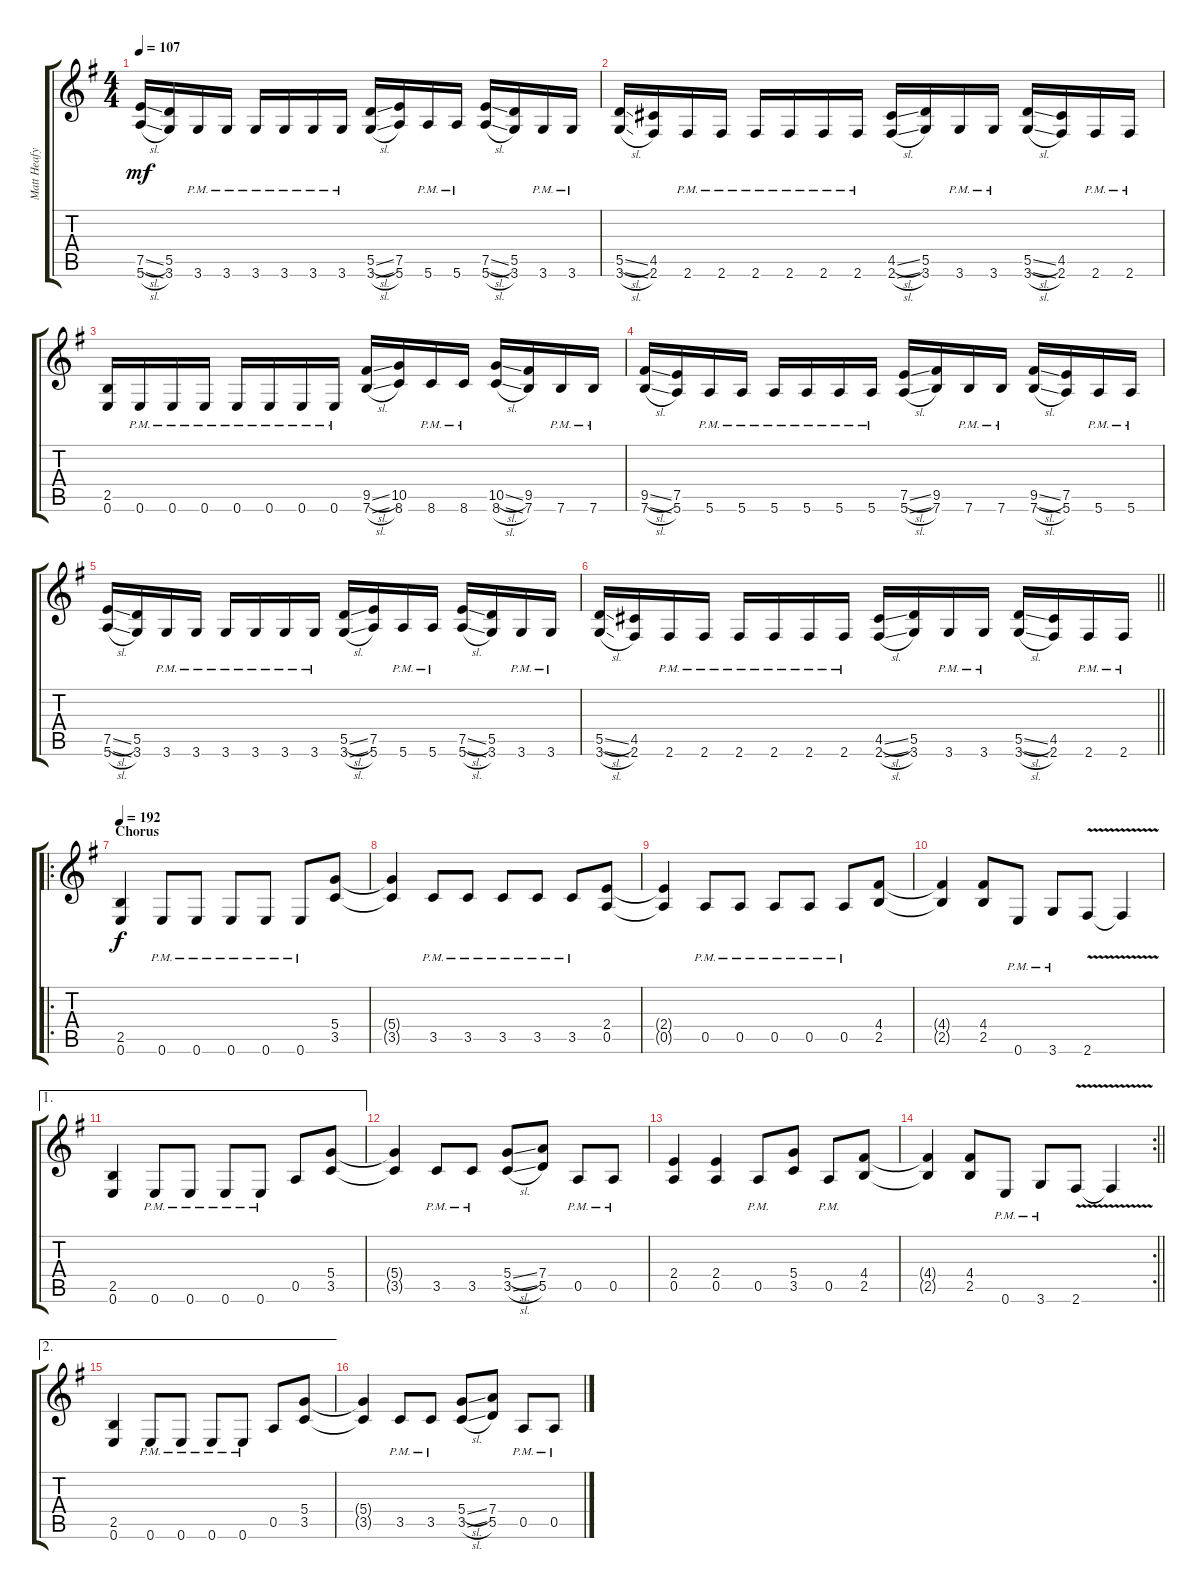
\track ("Matt Heafy (rhythm)" "Matt Heafy") {instrument distortionguitar}
\staff {score tabs}
\tuning (E4 B3 G3 D3 A2 E2) {hide}
\ts (4 4)
\tempo 107
\clef g2
\ks eminor
(7.5{sl} 5.6{sl}).16{dy mf} (5.5 3.6).16 3.6{pm}.16 3.6{pm}.16 3.6{pm}.16 3.6{pm}.16 3.6{pm}.16 3.6{pm}.16 (5.5{sl} 3.6{sl}).16 (7.5 5.6).16 5.6{pm}.16 5.6{pm}.16 (7.5{sl} 5.6{sl}).16 (5.5 3.6).16 3.6{pm}.16 3.6{pm}.16 |
(5.5{sl} 3.6{sl}).16 (4.5 2.6).16 2.6{pm}.16 2.6{pm}.16 2.6{pm}.16 2.6{pm}.16 2.6{pm}.16 2.6{pm}.16 (4.5{sl} 2.6{sl}).16 (5.5 3.6).16 3.6{pm}.16 3.6{pm}.16 (5.5{sl} 3.6{sl}).16 (4.5 2.6).16 2.6{pm}.16 2.6{pm}.16 |
(2.5 0.6).16 0.6{pm}.16 0.6{pm}.16 0.6{pm}.16 0.6{pm}.16 0.6{pm}.16 0.6{pm}.16 0.6{pm}.16 (9.5{sl} 7.6{sl}).16 (10.5 8.6).16 8.6{pm}.16 8.6{pm}.16 (10.5{sl} 8.6{sl}).16 (9.5 7.6).16 7.6{pm}.16 7.6{pm}.16 |
(9.5{sl} 7.6{sl}).16 (7.5 5.6).16 5.6{pm}.16 5.6{pm}.16 5.6{pm}.16 5.6{pm}.16 5.6{pm}.16 5.6{pm}.16 (7.5{sl} 5.6{sl}).16 (9.5 7.6).16 7.6{pm}.16 7.6{pm}.16 (9.5{sl} 7.6{sl}).16 (7.5 5.6).16 5.6{pm}.16 5.6{pm}.16 |
(7.5{sl} 5.6{sl}).16 (5.5 3.6).16 3.6{pm}.16 3.6{pm}.16 3.6{pm}.16 3.6{pm}.16 3.6{pm}.16 3.6{pm}.16 (5.5{sl} 3.6{sl}).16 (7.5 5.6).16 5.6{pm}.16 5.6{pm}.16 (7.5{sl} 5.6{sl}).16 (5.5 3.6).16 3.6{pm}.16 3.6{pm}.16 |
\barLineRight lightlight
(5.5{sl} 3.6{sl}).16 (4.5 2.6).16 2.6{pm}.16 2.6{pm}.16 2.6{pm}.16 2.6{pm}.16 2.6{pm}.16 2.6{pm}.16 (4.5{sl} 2.6{sl}).16 (5.5 3.6).16 3.6{pm}.16 3.6{pm}.16 (5.5{sl} 3.6{sl}).16 (4.5 2.6).16 2.6{pm}.16 2.6{pm}.16 |
\ro
\section ("" "Chorus")
\tempo 192
(2.5 0.6).4{dy f} 0.6{pm}.8 0.6{pm}.8 0.6{pm}.8 0.6{pm}.8 0.6{pm}.8 (5.4 3.5).8 |
(5.4{t} 3.5{t}).4 3.5{pm}.8 3.5{pm}.8 3.5{pm}.8 3.5{pm}.8 3.5{pm}.8 (2.4 0.5).8 |
(2.4{t} 0.5{t}).4 0.5{pm}.8 0.5{pm}.8 0.5{pm}.8 0.5{pm}.8 0.5{pm}.8 (4.4 2.5).8 |
(4.4{t} 2.5{t}).4 (4.4 2.5).8 0.6{pm}.8 3.6{pm}.8 2.6{v}.8 2.6{t}.4 |
\ae 1
(2.5 0.6).4 0.6{pm}.8 0.6{pm}.8 0.6{pm}.8 0.6{pm}.8 0.5.8 (5.4 3.5).8 |
(5.4{t} 3.5{t}).4 3.5{pm}.8 3.5{pm}.8 (5.4{sl} 3.5{sl}).8 (7.4 5.5).8 0.5{pm}.8 0.5{pm}.8 |
(2.4 0.5).4 (2.4 0.5).4 0.5{pm}.8 (5.4 3.5).8 0.5{pm}.8 (4.4 2.5).8 |
\rc 2
\barLineRight lightlight
(4.4{t} 2.5{t}).4 (4.4 2.5).8 0.6{pm}.8 3.6{pm}.8 2.6{v}.8 2.6{t}.4 |
\ae 2
(2.5 0.6).4 0.6{pm}.8 0.6{pm}.8 0.6{pm}.8 0.6{pm}.8 0.5.8 (5.4 3.5).8 |
(5.4{t} 3.5{t}).4 3.5{pm}.8 3.5{pm}.8 (5.4{sl} 3.5{sl}).8 (7.4 5.5).8 0.5{pm}.8 0.5{pm}.8
